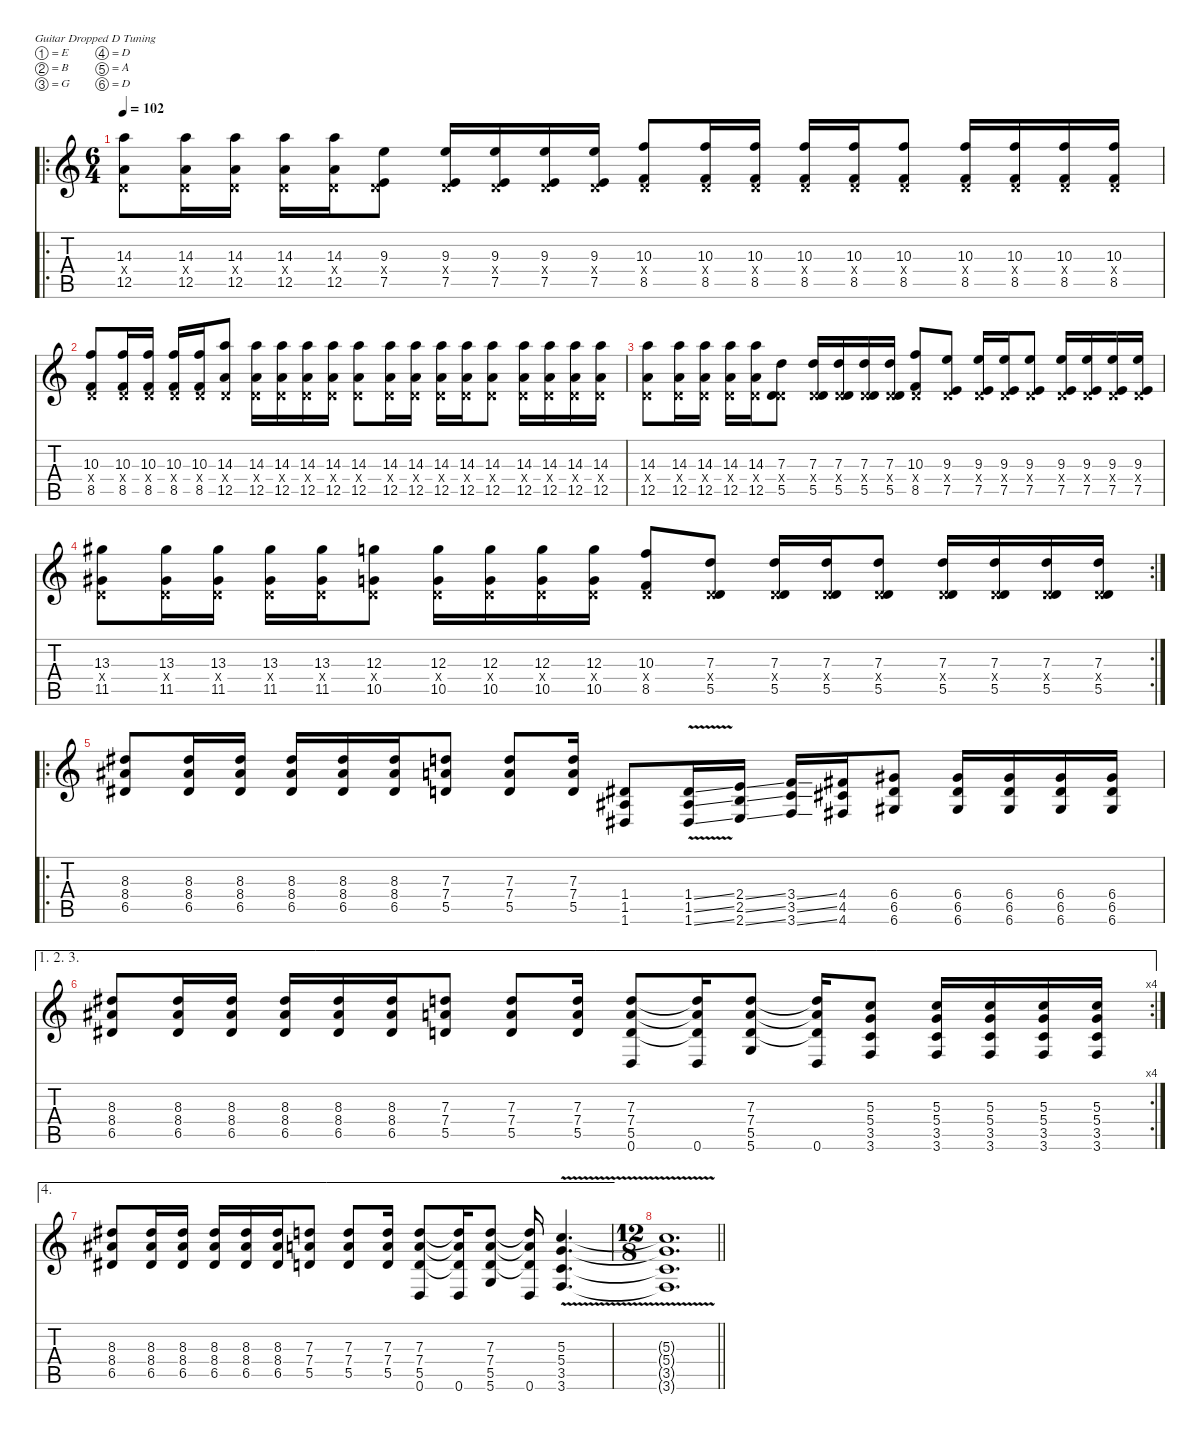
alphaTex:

\defaultSystemsLayout 4
\hideDynamics
\bracketExtendMode nobrackets
\singleTrackTrackNamePolicy hidden
\multiTrackTrackNamePolicy hidden
\firstSystemTrackNameMode fullname
\otherSystemsTrackNameOrientation horizontal
\track ("Guitar 2" "dist.guit.") {instrument distortionguitar}
\staff {score tabs}
\tuning (E4 B3 G3 D3 A2 D2)
\ro
\ts (6 4)
\tempo 102
\clef g2
\ks aminor
(14.3 0.4{x} 12.5).8{dy f beam Down} (14.3 0.4{x} 12.5).16{beam Down} (14.3 0.4{x} 12.5).16{beam Down} (14.3 0.4{x} 12.5).16{beam Down} (14.3 0.4{x} 12.5).16{beam Down} (9.3 0.4{x} 7.5).8{beam Up} (9.3 0.4{x} 7.5).16{beam Up} (9.3 0.4{x} 7.5).16{beam Up} (9.3 0.4{x} 7.5).16{beam Up} (9.3 0.4{x} 7.5).16{beam Up} (10.3 0.4{x} 8.5).8{beam Up} (10.3 0.4{x} 8.5).16{beam Up} (10.3 0.4{x} 8.5).16{beam Up} (10.3 0.4{x} 8.5).16{beam Up} (10.3 0.4{x} 8.5).16{beam Up} (10.3 0.4{x} 8.5).8{beam Up} (10.3 0.4{x} 8.5).16{beam Up} (10.3 0.4{x} 8.5).16{beam Up} (10.3 0.4{x} 8.5).16{beam Up} (10.3 0.4{x} 8.5).16{beam Up} |
(10.3 0.4{x} 8.5).8{beam Up} (10.3 0.4{x} 8.5).16{beam Up} (10.3 0.4{x} 8.5).16{beam Up} (10.3 0.4{x} 8.5).16{beam Up} (10.3 0.4{x} 8.5).16{beam Up} (14.3 0.4{x} 12.5).8{beam Down} (14.3 0.4{x} 12.5).16{beam Down} (14.3 0.4{x} 12.5).16{beam Down} (14.3 0.4{x} 12.5).16{beam Down} (14.3 0.4{x} 12.5).16{beam Down} (14.3 0.4{x} 12.5).8{beam Down} (14.3 0.4{x} 12.5).16{beam Down} (14.3 0.4{x} 12.5).16{beam Down} (14.3 0.4{x} 12.5).16{beam Down} (14.3 0.4{x} 12.5).16{beam Down} (14.3 0.4{x} 12.5).8{beam Down} (14.3 0.4{x} 12.5).16{beam Down} (14.3 0.4{x} 12.5).16{beam Down} (14.3 0.4{x} 12.5).16{beam Down} (14.3 0.4{x} 12.5).16{beam Down} |
(14.3 0.4{x} 12.5).8{beam Down} (14.3 0.4{x} 12.5).16{beam Down} (14.3 0.4{x} 12.5).16{beam Down} (14.3 0.4{x} 12.5).16{beam Down} (14.3 0.4{x} 12.5).16{beam Down} (7.3 0.4{x} 5.5).8{beam Up} (7.3 0.4{x} 5.5).16{beam Up} (7.3 0.4{x} 5.5).16{beam Up} (7.3 0.4{x} 5.5).16{beam Up} (7.3 0.4{x} 5.5).16{beam Up} (10.3 0.4{x} 8.5).8{beam Up} (9.3 0.4{x} 7.5).8{beam Up} (9.3 0.4{x} 7.5).16{beam Up} (9.3 0.4{x} 7.5).16{beam Up} (9.3 0.4{x} 7.5).8{beam Up} (9.3 0.4{x} 7.5).16{beam Up} (9.3 0.4{x} 7.5).16{beam Up} (9.3 0.4{x} 7.5).16{beam Up} (9.3 0.4{x} 7.5).16{beam Up} |
\rc 2
(13.3{acc #} 0.4{x} 11.5{acc #}).8{beam Down} (13.3{acc #} 0.4{x} 11.5{acc #}).16{beam Down} (13.3{acc #} 0.4{x} 11.5{acc #}).16{beam Down} (13.3{acc #} 0.4{x} 11.5{acc #}).16{beam Down} (13.3{acc #} 0.4{x} 11.5{acc #}).16{beam Down} (12.3 0.4{x} 10.5).8{beam Down} (12.3 0.4{x} 10.5).16{beam Down} (12.3 0.4{x} 10.5).16{beam Down} (12.3 0.4{x} 10.5).16{beam Down} (12.3 0.4{x} 10.5).16{beam Down} (10.3 0.4{x} 8.5).8{beam Up} (7.3 0.4{x} 5.5).8{beam Up} (7.3 0.4{x} 5.5).16{beam Up} (7.3 0.4{x} 5.5).16{beam Up} (7.3 0.4{x} 5.5).8{beam Up} (7.3 0.4{x} 5.5).16{beam Up} (7.3 0.4{x} 5.5).16{beam Up} (7.3 0.4{x} 5.5).16{beam Up} (7.3 0.4{x} 5.5).16{beam Up} |
\ro
(8.3{acc #} 8.4{acc #} 6.5{acc #}).8{beam Up} (8.3{acc #} 8.4{acc #} 6.5{acc #}).16{beam Up} (8.3{acc #} 8.4{acc #} 6.5{acc #}).16{beam Up} (8.3{acc #} 8.4{acc #} 6.5{acc #}).16{beam Up} (8.3{acc #} 8.4{acc #} 6.5{acc #}).16{beam Up} (8.3{acc #} 8.4{acc #} 6.5{acc #}).16{beam Up} (7.3 7.4 5.5).8{beam Up} (7.3 7.4 5.5).8{beam Up} (7.3 7.4 5.5).16{beam Up} (1.4{acc #} 1.5{acc #} 1.6{acc #}).8{beam Up} (1.4{v ss acc #} 1.5{v ss acc #} 1.6{v ss acc #}).16{beam Up} (2.4{ss} 2.5{ss} 2.6{ss}).16{beam Up} (3.4{ss} 3.5{ss} 3.6{ss}).16{beam Up} (4.4{acc #} 4.5{acc #} 4.6{acc #}).16{beam Up} (6.4{acc #} 6.5{acc #} 6.6{acc #}).8{beam Up} (6.4{acc #} 6.5{acc #} 6.6{acc #}).16{beam Up} (6.4{acc #} 6.5{acc #} 6.6{acc #}).16{beam Up} (6.4{acc #} 6.5{acc #} 6.6{acc #}).16{beam Up} (6.4{acc #} 6.5{acc #} 6.6{acc #}).16{beam Up} |
\ae (1 2 3)
\rc 4
(8.3{acc #} 8.4{acc #} 6.5{acc #}).8{beam Up} (8.3{acc #} 8.4{acc #} 6.5{acc #}).16{beam Up} (8.3{acc #} 8.4{acc #} 6.5{acc #}).16{beam Up} (8.3{acc #} 8.4{acc #} 6.5{acc #}).16{beam Up} (8.3{acc #} 8.4{acc #} 6.5{acc #}).16{beam Up} (8.3{acc #} 8.4{acc #} 6.5{acc #}).16{beam Up} (7.3 7.4 5.5).8{beam Up} (7.3 7.4 5.5).8{beam Up} (7.3 7.4 5.5).16{beam Up} (7.3 7.4 5.5 0.6).8{dy p beam Up} (7.3{t} 7.4{t} 5.5{t} 0.6).16{beam Up} (7.3 7.4 5.5 5.6).8{beam Up} (7.3{t} 7.4{t} 5.5{t} 0.6).16{beam Up} (5.3 5.4 3.5 3.6).8{beam Up} (5.3 5.4 3.5 3.6).16{beam Up} (5.3 5.4 3.5 3.6).16{beam Up} (5.3 5.4 3.5 3.6).16{beam Up} (5.3 5.4 3.5 3.6).16{beam Up} |
\ae 4
(8.3{acc #} 8.4{acc #} 6.5{acc #}).8{dy f beam Up} (8.3{acc #} 8.4{acc #} 6.5{acc #}).16{beam Up} (8.3{acc #} 8.4{acc #} 6.5{acc #}).16{beam Up} (8.3{acc #} 8.4{acc #} 6.5{acc #}).16{beam Up} (8.3{acc #} 8.4{acc #} 6.5{acc #}).16{beam Up} (8.3{acc #} 8.4{acc #} 6.5{acc #}).16{beam Up} (7.3 7.4 5.5).8{beam Up} (7.3 7.4 5.5).8{beam Up} (7.3 7.4 5.5).16{beam Up} (7.3 7.4 5.5 0.6).8{beam Up} (7.3{t} 7.4{t} 5.5{t} 0.6).16{beam Up} (7.3 7.4 5.5 5.6).8{beam Up} (7.3{t} 7.4{t} 5.5{t} 0.6).16{beam Up} (5.3{v} 5.4{v} 3.5{v} 3.6{v}).4{d beam Up} |
\ts (12 8)
\beaming (8 3 3 3 3)
\barLineRight lightlight
(5.3{v t} 5.4{v t} 3.5{v t} 3.6{v t}).1{d beam Up}
